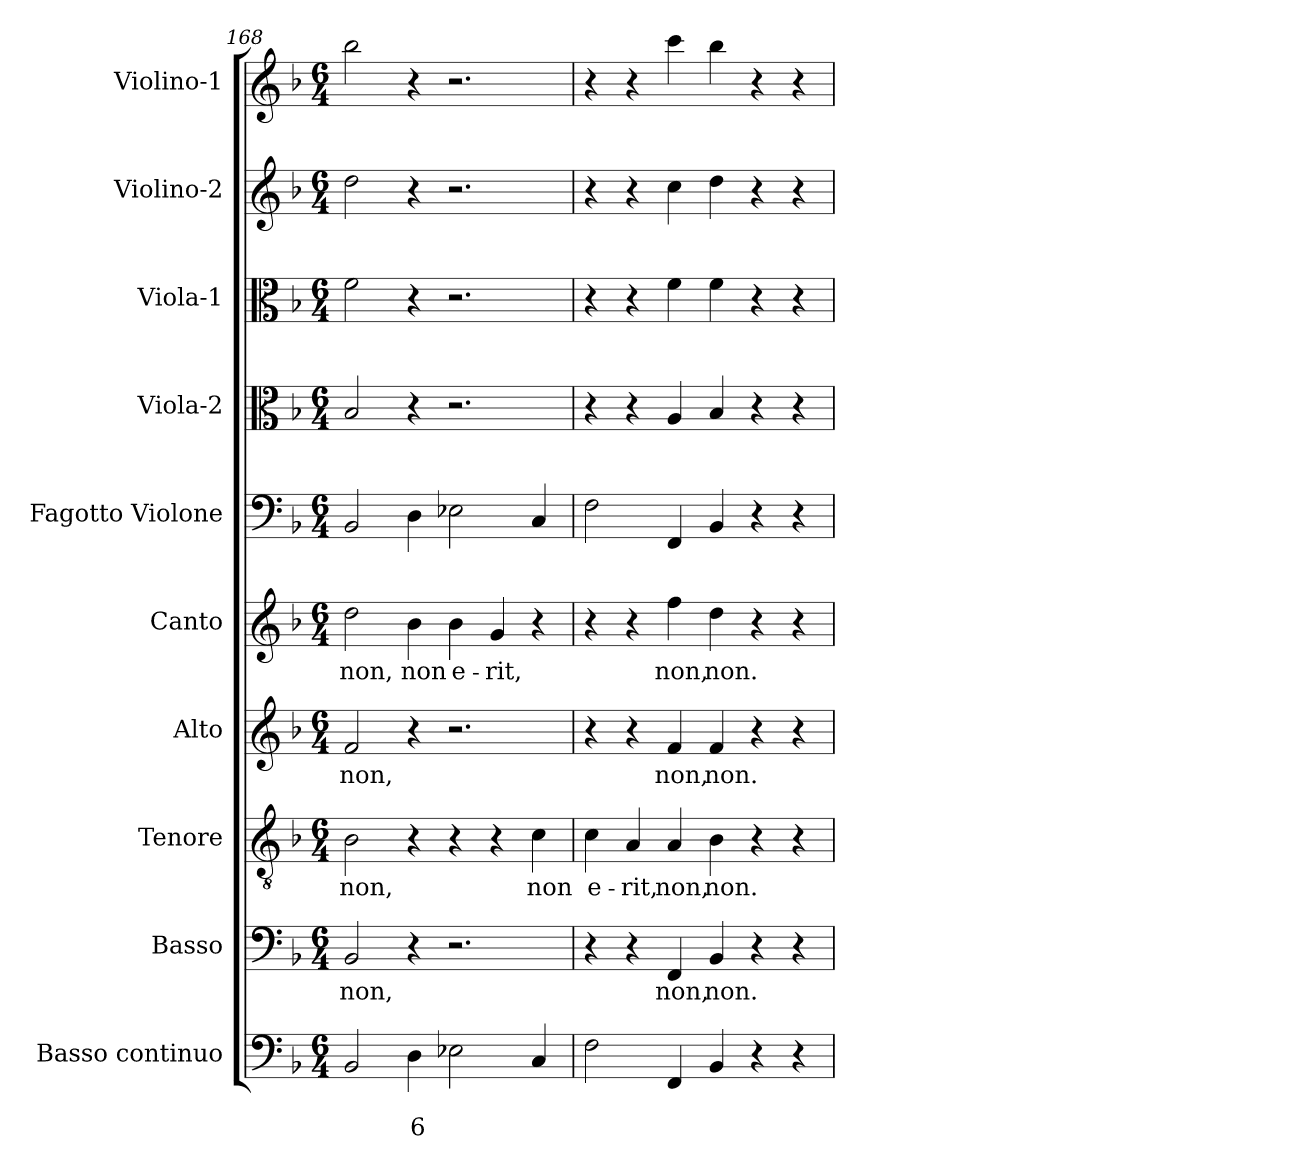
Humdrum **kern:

**kern	**text	**text	**kern	**text	**kern	**text	**kern	**text	**kern	**text	**kern	**kern	**kern	**kern	**kern
*part10	*part10	*part10	*part9	*part9	*part8	*part8	*part7	*part7	*part6	*part6	*part5	*part4	*part3	*part2	*part1
*staff10	*staff10	*staff10	*staff9	*staff9	*staff8	*staff8	*staff7	*staff7	*staff6	*staff6	*staff5	*staff4	*staff3	*staff2	*staff1
*I"Basso continuo	*	*	*I"Basso	*	*I"Tenore	*	*I"Alto	*	*I"Canto	*	*I"Fagotto Violone	*I"Viola-2	*I"Viola-1	*I"Violino-2	*I"Violino-1
*clefF4	*	*	*clefF4	*	*clefGv2	*	*clefG2	*	*clefG2	*	*clefF4	*clefC3	*clefC3	*clefG2	*clefG2
*k[b-]	*	*	*k[b-]	*	*k[b-]	*	*k[b-]	*	*k[b-]	*	*k[b-]	*k[b-]	*k[b-]	*k[b-]	*k[b-]
*F:	*	*	*F:	*	*F:	*	*F:	*	*F:	*	*F:	*F:	*F:	*F:	*F:
*M6/4	*	*	*M6/4	*	*M6/4	*	*M6/4	*	*M6/4	*	*M6/4	*M6/4	*M6/4	*M6/4	*M6/4
=168	=168	=168	=168	=168	=168	=168	=168	=168	=168	=168	=168	=168	=168	=168	=168
!	!	!	!	!LO:LY:b	!	!	!	!	!	!	!	!	!	!	!
!	!	!	!	!	!	!LO:LY:b	!	!	!	!	!	!	!	!	!
!	!	!	!	!	!	!	!	!LO:LY:b	!	!	!	!	!	!	!
!	!	!	!	!	!	!	!	!	!	!LO:LY:b	!	!	!	!	!
2BB-/	.	.	2BB-/	non,	2B-\	non,	2f/	non,	2dd\	non,	2BB-/	2B-/	2f\	2dd\	2bb-\
!	!	!LO:LY:b	!	!	!	!	!	!	!	!	!	!	!	!	!
!	!	!	!	!	!	!	!	!	!	!LO:LY:b	!	!	!	!	!
4D\	.	6	4r	.	4r	.	4r	.	4b-\	non	4D\	4r	4r	4r	4r
!	!	!	!	!	!	!	!	!	!	!LO:LY:b	!	!	!	!	!
2E-X\	.	.	2.r	.	4r	.	2.r	.	4b-\	e-	2E-X\	2.r	2.r	2.r	2.r
!	!	!	!	!	!	!	!	!	!	!LO:LY:b	!	!	!	!	!
.	.	.	.	.	4r	.	.	.	4g/	-rit,	.	.	.	.	.
!	!	!	!	!	!	!LO:LY:b	!	!	!	!	!	!	!	!	!
4C/	.	.	.	.	4c\	non	.	.	4r	.	4C/	.	.	.	.
=169	=169	=169	=169	=169	=169	=169	=169	=169	=169	=169	=169	=169	=169	=169	=169
!	!	!	!	!	!	!LO:LY:b	!	!	!	!	!	!	!	!	!
2F\	.	.	4r	.	4c\	e-	4r	.	4r	.	2F\	4r	4r	4r	4r
!	!	!	!	!	!	!LO:LY:b	!	!	!	!	!	!	!	!	!
.	.	.	4r	.	4A/	-rit,	4r	.	4r	.	.	4r	4r	4r	4r
!	!	!	!	!LO:LY:b	!	!	!	!	!	!	!	!	!	!	!
!	!	!	!	!	!	!LO:LY:b	!	!	!	!	!	!	!	!	!
!	!	!	!	!	!	!	!	!LO:LY:b	!	!	!	!	!	!	!
!	!	!	!	!	!	!	!	!	!	!LO:LY:b	!	!	!	!	!
4FF/	.	.	4FF/	non,	4A/	non,	4f/	non,	4ff\	non,	4FF/	4A/	4f\	4cc\	4ccc\
!	!	!	!	!LO:LY:b	!	!	!	!	!	!	!	!	!	!	!
!	!	!	!	!	!	!LO:LY:b	!	!	!	!	!	!	!	!	!
!	!	!	!	!	!	!	!	!LO:LY:b	!	!	!	!	!	!	!
!	!	!	!	!	!	!	!	!	!	!LO:LY:b	!	!	!	!	!
4BB-/	.	.	4BB-/	non.	4B-\	non.	4f/	non.	4dd\	non.	4BB-/	4B-/	4f\	4dd\	4bb-\
4r	.	.	4r	.	4r	.	4r	.	4r	.	4r	4r	4r	4r	4r
4r	.	.	4r	.	4r	.	4r	.	4r	.	4r	4r	4r	4r	4r
=	=	=	=	=	=	=	=	=	=	=	=	=	=	=	=
*-	*-	*-	*-	*-	*-	*-	*-	*-	*-	*-	*-	*-	*-	*-	*-
